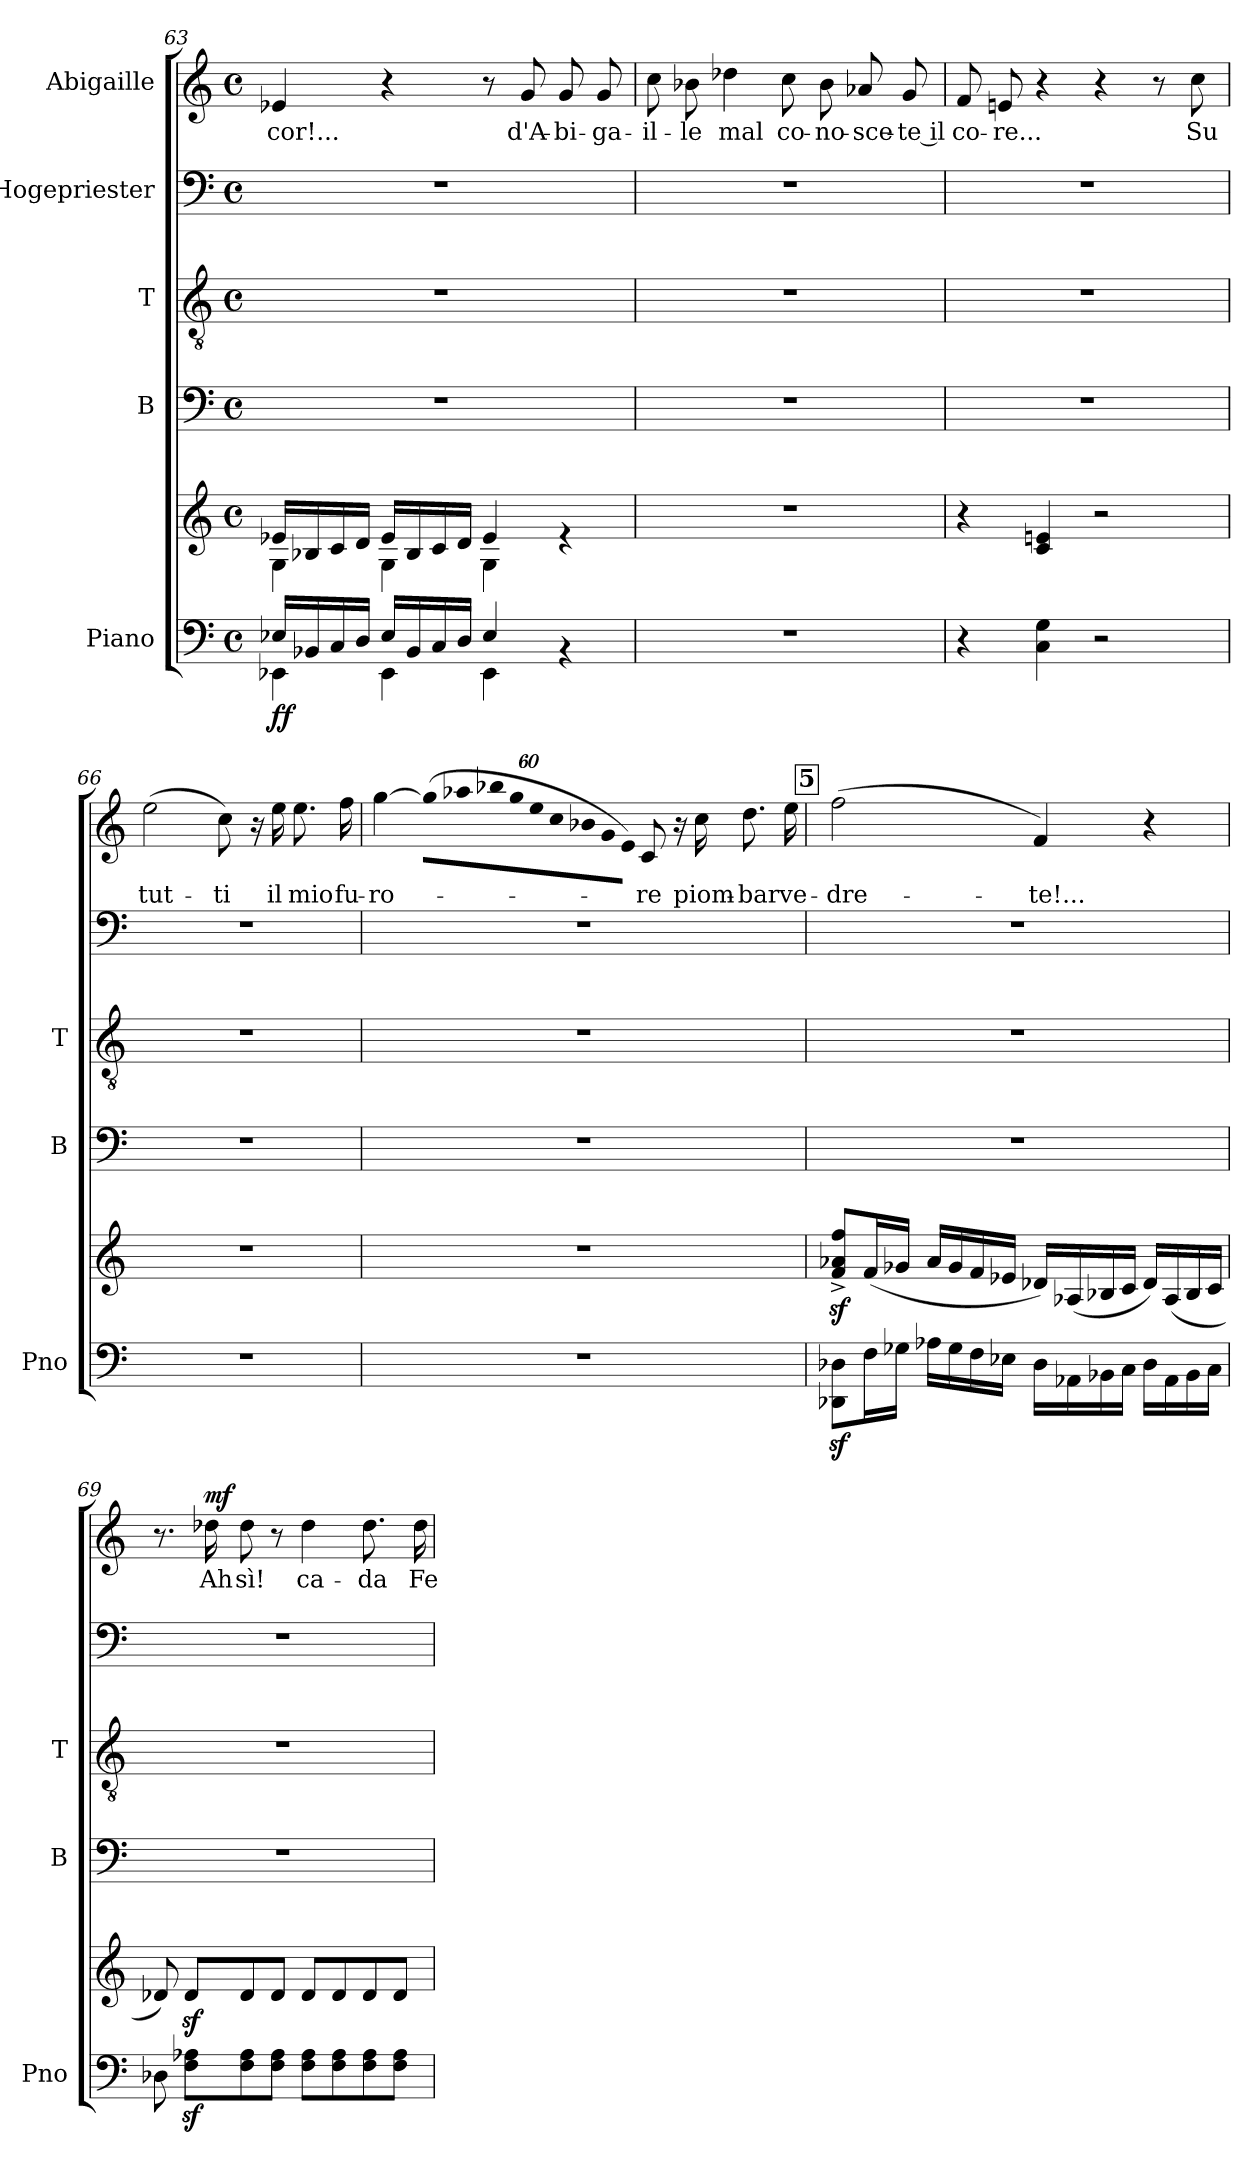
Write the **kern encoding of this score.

**kern	**kern	**dynam	**kern	**kern	**kern	**kern	**text	**dynam
*part5	*part5	*part5	*part4	*part3	*part2	*part1	*part1	*part1
*staff6	*staff5	*staff5/6	*staff4	*staff3	*staff2	*staff1	*staff1	*staff1
*I"Piano	*	*	*I"B	*I"T	*I"Hogepriester	*I"Abigaille	*	*
*I'Pno	*	*	*I'B	*I'T	*	*	*	*
*clefF4	*clefG2	*	*clefF4	*clefGv2	*clefF4	*clefG2	*	*
*k[]	*k[]	*	*k[]	*k[]	*k[]	*k[]	*	*
*M4/4	*M4/4	*	*M4/4	*M4/4	*M4/4	*M4/4	*	*
*met(c)	*met(c)	*	*met(c)	*met(c)	*met(c)	*met(c)	*	*
=63	=63	=63	=63	=63	=63	=63	=63	=63
*^	*^	*	*	*	*	*	*	*
!	!	!	!	!LO:DY:b=2	!	!	!	!	!LO:LY:b	!
!	!	!	!	!LO:DY:n=1:b	!	!	!	!	!	!
16E-X/LL	4EE-X\	16e-X/LL	4G\	f f	1r	1r	1r	4e-X/	-cor!...	.
16BB-X/	.	16B-X/	.	.	.	.	.	.	.	.
16C/	.	16c/	.	.	.	.	.	.	.	.
16D/JJ	.	16d/JJ	.	.	.	.	.	.	.	.
16E-/LL	4EE-\	16e-/LL	4G\	.	.	.	.	4r	.	.
16BB-/	.	16B-/	.	.	.	.	.	.	.	.
16C/	.	16c/	.	.	.	.	.	.	.	.
16D/JJ	.	16d/JJ	.	.	.	.	.	.	.	.
4E-/	4EE-\	4e-/	4G\	.	.	.	.	8r	.	.
!	!	!	!	!	!	!	!	!	!LO:LY:b	!
.	.	.	.	.	.	.	.	8g/	d'A-	.
!	!	!	!	!	!	!	!	!	!LO:LY:b	!
4rBB	4ryy	4re	4ryy	.	.	.	.	8g/	-bi-	.
!	!	!	!	!	!	!	!	!	!LO:LY:b	!
.	.	.	.	.	.	.	.	8g/	-ga-	.
*v	*v	*	*	*	*	*	*	*	*	*
*	*v	*v	*	*	*	*	*	*	*
=64	=64	=64	=64	=64	=64	=64	=64	=64
!	!	!	!	!	!	!	!LO:LY:b	!
1r	1r	.	1r	1r	1r	8cc\	-il-	.
!	!	!	!	!	!	!	!LO:LY:b	!
.	.	.	.	.	.	8b-X\	-le	.
!	!	!	!	!	!	!	!LO:LY:b	!
.	.	.	.	.	.	4dd-X\	mal	.
!	!	!	!	!	!	!	!LO:LY:b	!
.	.	.	.	.	.	8cc\	co-	.
!	!	!	!	!	!	!	!LO:LY:b	!
.	.	.	.	.	.	8b-\	-no-	.
!	!	!	!	!	!	!	!LO:LY:b	!
.	.	.	.	.	.	8a-X/	-sce-	.
!	!	!	!	!	!	!	!LO:LY:b	!
.	.	.	.	.	.	8g/	-te il	.
=65	=65	=65	=65	=65	=65	=65	=65	=65
!	!	!	!	!	!	!	!LO:LY:b	!
4r	4r	.	1r	1r	1r	8f/	co-	.
!	!	!	!	!	!	!	!LO:LY:b	!
.	.	.	.	.	.	8en/	-re...	.
4C\ 4G\	4c/ 4en/	.	.	.	.	4r	.	.
2r	2r	.	.	.	.	4r	.	.
.	.	.	.	.	.	8r	.	.
!	!	!	!	!	!	!	!LO:LY:b	!
.	.	.	.	.	.	8cc\	Su	.
!!LO:LB:g=z
=66	=66	=66	=66	=66	=66	=66	=66	=66
!	!	!	!	!	!	!	!LO:LY:b	!
1r	1r	.	1r	1r	1r	(2ee\	tut-	.
!	!	!	!	!	!	!	!LO:LY:b	!
.	.	.	.	.	.	8cc\)	-ti	.
.	.	.	.	.	.	16r	.	.
!	!	!	!	!	!	!	!LO:LY:b	!
.	.	.	.	.	.	16ee\	il	.
!	!	!	!	!	!	!	!LO:LY:b	!
.	.	.	.	.	.	8.ee\	mio	.
!	!	!	!	!	!	!	!LO:LY:b	!
.	.	.	.	.	.	16ff\	fu-	.
=67	=67	=67	=67	=67	=67	=67	=67	=67
!	!	!	!	!	!	!	!LO:LY:b	!
1r	1r	.	1r	1r	1r	[4gg\	-ro-	.
*	*	*	*	*	*	*Xbrackettup	*	*
!	!	!	!	!	!	!LO:N:vis=32	!	!
.	.	.	.	.	.	(1920%53gg\LLL]	.	.
!	!	!	!	!	!	!LO:N:vis=32	!	!
.	.	.	.	.	.	1920%53aa-X\	.	.
!	!	!	!	!	!	!LO:N:vis=32	!	!
.	.	.	.	.	.	1920%53bb-X\	.	.
!	!	!	!	!	!	!LO:N:vis=32	!	!
.	.	.	.	.	.	1920%53gg\	.	.
!	!	!	!	!	!	!LO:N:vis=32	!	!
.	.	.	.	.	.	1920%53ee\	.	.
!	!	!	!	!	!	!LO:N:vis=32	!	!
.	.	.	.	.	.	1920%53cc\	.	.
!	!	!	!	!	!	!LO:N:vis=32	!	!
.	.	.	.	.	.	1920%53b-X\	.	.
!	!	!	!	!	!	!LO:N:vis=32	!	!
.	.	.	.	.	.	1920%53g\	.	.
!	!	!	!	!	!	!LO:N:vis=32	!	!
.	.	.	.	.	.	1920%53e\JJJ)	.	.
.	.	.	.	.	.	640ryy	.	.
!	!	!	!	!	!	!	!LO:LY:b	!
.	.	.	.	.	.	8c/	-re	.
.	.	.	.	.	.	16r	.	.
!	!	!	!	!	!	!	!LO:LY:b	!
.	.	.	.	.	.	16cc\	piom-	.
!	!	!	!	!	!	!	!LO:LY:b	!
.	.	.	.	.	.	8.dd\	-bar	.
!	!	!	!	!	!	!	!LO:LY:b	!
.	.	.	.	.	.	16ee\	ve-	.
!!LO:REH:place=s1:a:B:fs=14:t=5
=68	=68	=68	=68	=68	=68	=68	=68	=68
!	!	!	!	!	!	!	!LO:LY:b	!
8DD-X\z< 8D-X\z<L	8f/z<^ 8a-X/z<^ 8ff/z<^L	.	1r	1r	1r	(2ff\	-dre-	.
16F\L	(16f/L	.	.	.	.	.	.	.
16G-X\JJ	16g-X/JJ	.	.	.	.	.	.	.
16A-X\LL	16a-/LL	.	.	.	.	.	.	.
16G-\	16g-/	.	.	.	.	.	.	.
16F\	16f/	.	.	.	.	.	.	.
16E-X\JJ	16e-X/JJ	.	.	.	.	.	.	.
!	!	!	!	!	!	!	!LO:LY:b	!
16D-\LL	16d-X/LL)	.	.	.	.	4f/)	-te!...	.
16AA-X\	(16A-X/	.	.	.	.	.	.	.
16BB-X\	16B-X/	.	.	.	.	.	.	.
16C\JJ	16c/JJ	.	.	.	.	.	.	.
16D-\LL	16d-/LL)	.	.	.	.	4r	.	.
16AA-\	(16A-/	.	.	.	.	.	.	.
16BB-\	16B-/	.	.	.	.	.	.	.
16C\JJ	16c/JJ	.	.	.	.	.	.	.
!!LO:PB:g=z
=69	=69	=69	=69	=69	=69	=69	=69	=69
8D-X\	8d-X/)	.	1r	1r	1r	8.r	.	.
8F\z< 8A-X\z<L	8d-z</L	.	.	.	.	.	.	.
!	!	!	!	!	!	!	!LO:LY:b	!LO:DY:a
.	.	.	.	.	.	16dd-X\	Ah	mf
!	!	!	!	!	!	!	!LO:LY:b	!
8F\ 8A-\	8d-/	.	.	.	.	8dd-\	sì!	.
8F\ 8A-\J	8d-/J	.	.	.	.	8r	.	.
!	!	!	!	!	!	!	!LO:LY:b	!
8F\ 8A-\L	8d-/L	.	.	.	.	4dd-\	ca-	.
8F\ 8A-\	8d-/	.	.	.	.	.	.	.
!	!	!	!	!	!	!	!LO:LY:b	!
8F\ 8A-\	8d-/	.	.	.	.	8.dd-\	-da	.
8F\ 8A-\J	8d-/J	.	.	.	.	.	.	.
!	!	!	!	!	!	!	!LO:LY:b	!
.	.	.	.	.	.	16dd-\	Fe-	.
=	=	=	=	=	=	=	=	=
*-	*-	*-	*-	*-	*-	*-	*-	*-
